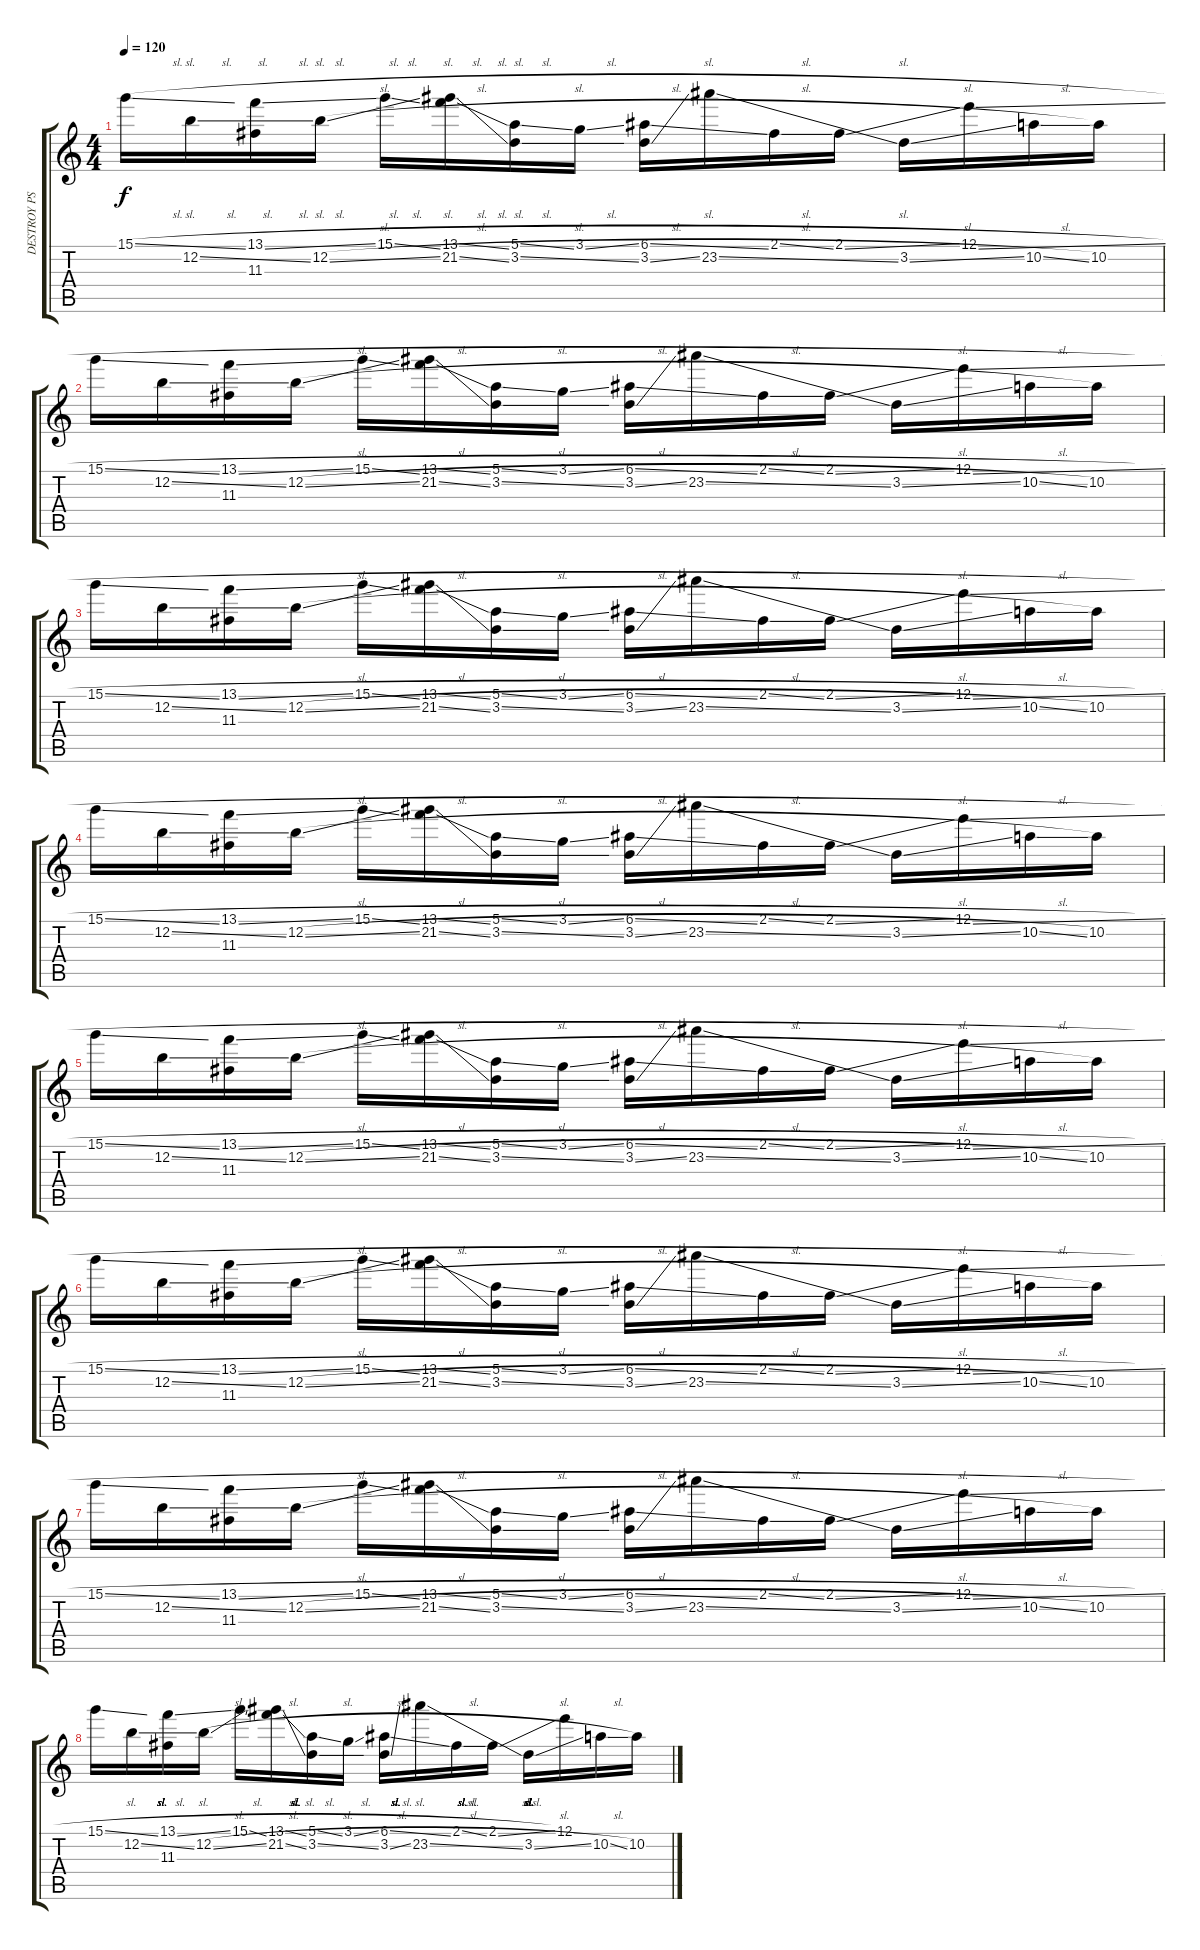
\track ("DESTROY PSICO" "DESTROY PS") {instrument distortionguitar}
\staff {score tabs}
\tuning (E4 B3 G3 D3 A2 E2) {hide}
\ts (4 4)
\tempo 120
\clef g2
\ks c
15.1{sl}.16{dy f} 12.2{ss}.16 (13.1{sl} 11.3).16 12.2{sl}.16 15.1{sl}.16 (13.1{sl} 21.2{sl}).16 (5.1{sl} 3.2{sl}).16 3.1{sl}.16 (6.1{sl} 3.2{sl}).16 23.2{sl}.16 2.1{sl}.16 2.1{sl}.16 3.2{sl}.16 12.1{sl}.16 10.2{sl}.16 10.2.16 |
15.1{sl}.16 12.2{ss}.16 (13.1{sl} 11.3).16 12.2{sl}.16 15.1{sl}.16 (13.1{sl} 21.2{sl}).16 (5.1{sl} 3.2{sl}).16 3.1{sl}.16 (6.1{sl} 3.2{sl}).16 23.2{sl}.16 2.1{sl}.16 2.1{sl}.16 3.2{sl}.16 12.1{sl}.16 10.2{sl}.16 10.2.16 |
15.1{sl}.16 12.2{ss}.16 (13.1{sl} 11.3).16 12.2{sl}.16 15.1{sl}.16 (13.1{sl} 21.2{sl}).16 (5.1{sl} 3.2{sl}).16 3.1{sl}.16 (6.1{sl} 3.2{sl}).16 23.2{sl}.16 2.1{sl}.16 2.1{sl}.16 3.2{sl}.16 12.1{sl}.16 10.2{sl}.16 10.2.16 |
15.1{sl}.16 12.2{ss}.16 (13.1{sl} 11.3).16 12.2{sl}.16 15.1{sl}.16 (13.1{sl} 21.2{sl}).16 (5.1{sl} 3.2{sl}).16 3.1{sl}.16 (6.1{sl} 3.2{sl}).16 23.2{sl}.16 2.1{sl}.16 2.1{sl}.16 3.2{sl}.16 12.1{sl}.16 10.2{sl}.16 10.2.16 |
15.1{sl}.16 12.2{ss}.16 (13.1{sl} 11.3).16 12.2{sl}.16 15.1{sl}.16 (13.1{sl} 21.2{sl}).16 (5.1{sl} 3.2{sl}).16 3.1{sl}.16 (6.1{sl} 3.2{sl}).16 23.2{sl}.16 2.1{sl}.16 2.1{sl}.16 3.2{sl}.16 12.1{sl}.16 10.2{sl}.16 10.2.16 |
15.1{sl}.16 12.2{ss}.16 (13.1{sl} 11.3).16 12.2{sl}.16 15.1{sl}.16 (13.1{sl} 21.2{sl}).16 (5.1{sl} 3.2{sl}).16 3.1{sl}.16 (6.1{sl} 3.2{sl}).16 23.2{sl}.16 2.1{sl}.16 2.1{sl}.16 3.2{sl}.16 12.1{sl}.16 10.2{sl}.16 10.2.16 |
15.1{sl}.16 12.2{ss}.16 (13.1{sl} 11.3).16 12.2{sl}.16 15.1{sl}.16 (13.1{sl} 21.2{sl}).16 (5.1{sl} 3.2{sl}).16 3.1{sl}.16 (6.1{sl} 3.2{sl}).16 23.2{sl}.16 2.1{sl}.16 2.1{sl}.16 3.2{sl}.16 12.1{sl}.16 10.2{sl}.16 10.2.16 |
15.1{sl}.16 12.2{ss}.16 (13.1{sl} 11.3).16 12.2{sl}.16 15.1{sl}.16 (13.1{sl} 21.2{sl}).16 (5.1{sl} 3.2{sl}).16 3.1{sl}.16 (6.1{sl} 3.2{sl}).16 23.2{sl}.16 2.1{sl}.16 2.1{sl}.16 3.2{sl}.16 12.1{sl}.16 10.2{sl}.16 10.2.16
